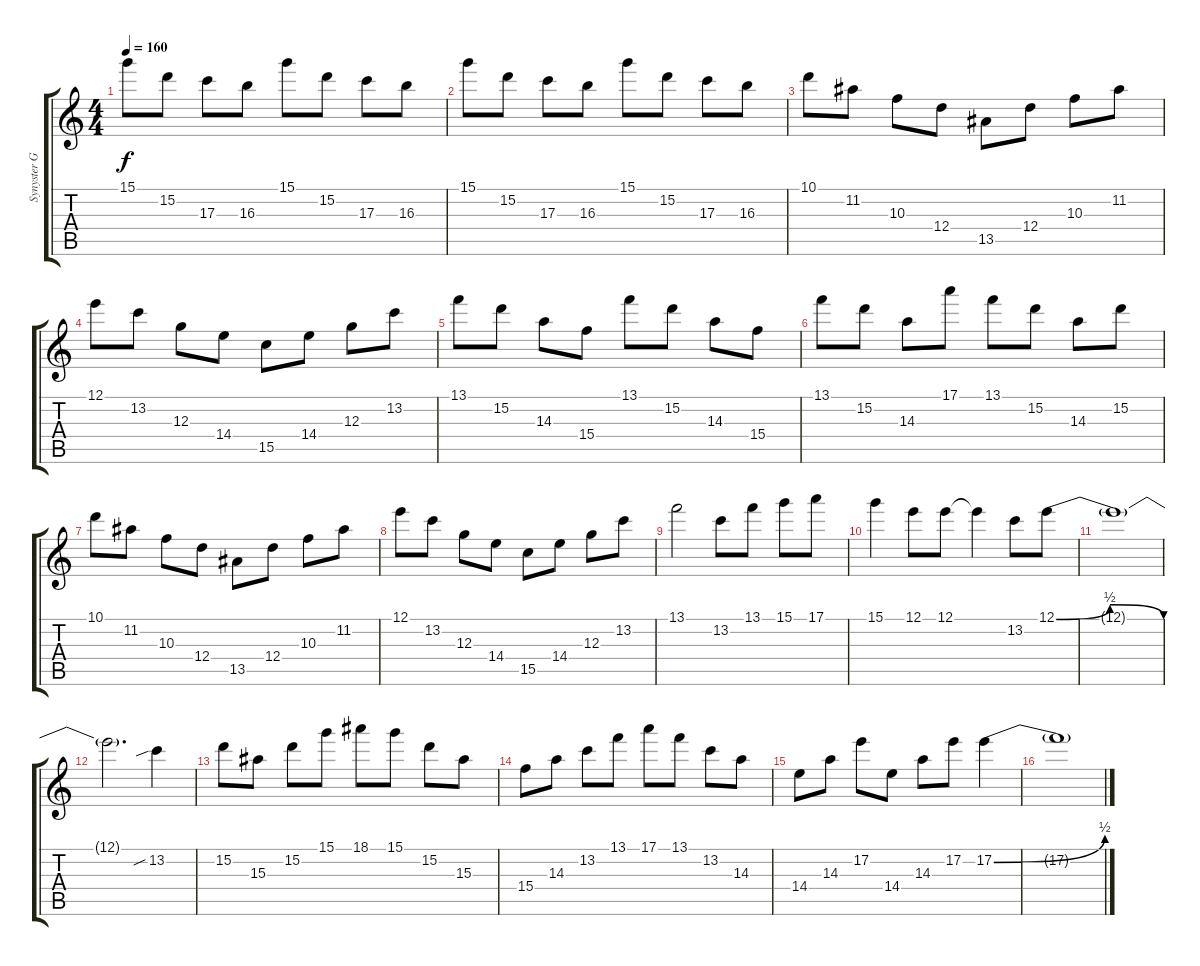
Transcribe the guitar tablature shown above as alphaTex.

\track ("Synyster Gates Lead Guitar" "Synyster G") {instrument distortionguitar}
\staff {score tabs}
\tuning (E4 B3 G3 D3 A2 D2) {hide}
\ts (4 4)
\tempo 160
\clef g2
\ks c
15.1.8{dy f} 15.2.8 17.3.8 16.3.8 15.1.8 15.2.8 17.3.8 16.3.8 |
15.1.8 15.2.8 17.3.8 16.3.8 15.1.8 15.2.8 17.3.8 16.3.8 |
10.1.8 11.2.8 10.3.8 12.4.8 13.5.8 12.4.8 10.3.8 11.2.8 |
12.1.8 13.2.8 12.3.8 14.4.8 15.5.8 14.4.8 12.3.8 13.2.8 |
13.1.8 15.2.8 14.3.8 15.4.8 13.1.8 15.2.8 14.3.8 15.4.8 |
13.1.8 15.2.8 14.3.8 17.1.8 13.1.8 15.2.8 14.3.8 15.2.8 |
10.1.8 11.2.8 10.3.8 12.4.8 13.5.8 12.4.8 10.3.8 11.2.8 |
12.1.8 13.2.8 12.3.8 14.4.8 15.5.8 14.4.8 12.3.8 13.2.8 |
13.1.2 13.2.8 13.1.8 15.1.8 17.1.8 |
15.1.4 12.1.8 12.1.8 12.1{t}.4 13.2.8 12.1{be (bendrelease 0 0 30 2 56 2 60 0)}.8 |
12.1{t}.1 |
12.1{t}.2{d} 13.2{sib}.4 |
15.2.8 15.3.8 15.2.8 15.1.8 18.1.8 15.1.8 15.2.8 15.3.8 |
15.4.8 14.3.8 13.2.8 13.1.8 17.1.8 13.1.8 13.2.8 14.3.8 |
14.4.8 14.3.8 17.2.8 14.4.8 14.3.8 17.2.8 17.2{be (bend 0 0 60 2)}.4 |
17.2{t}.1
